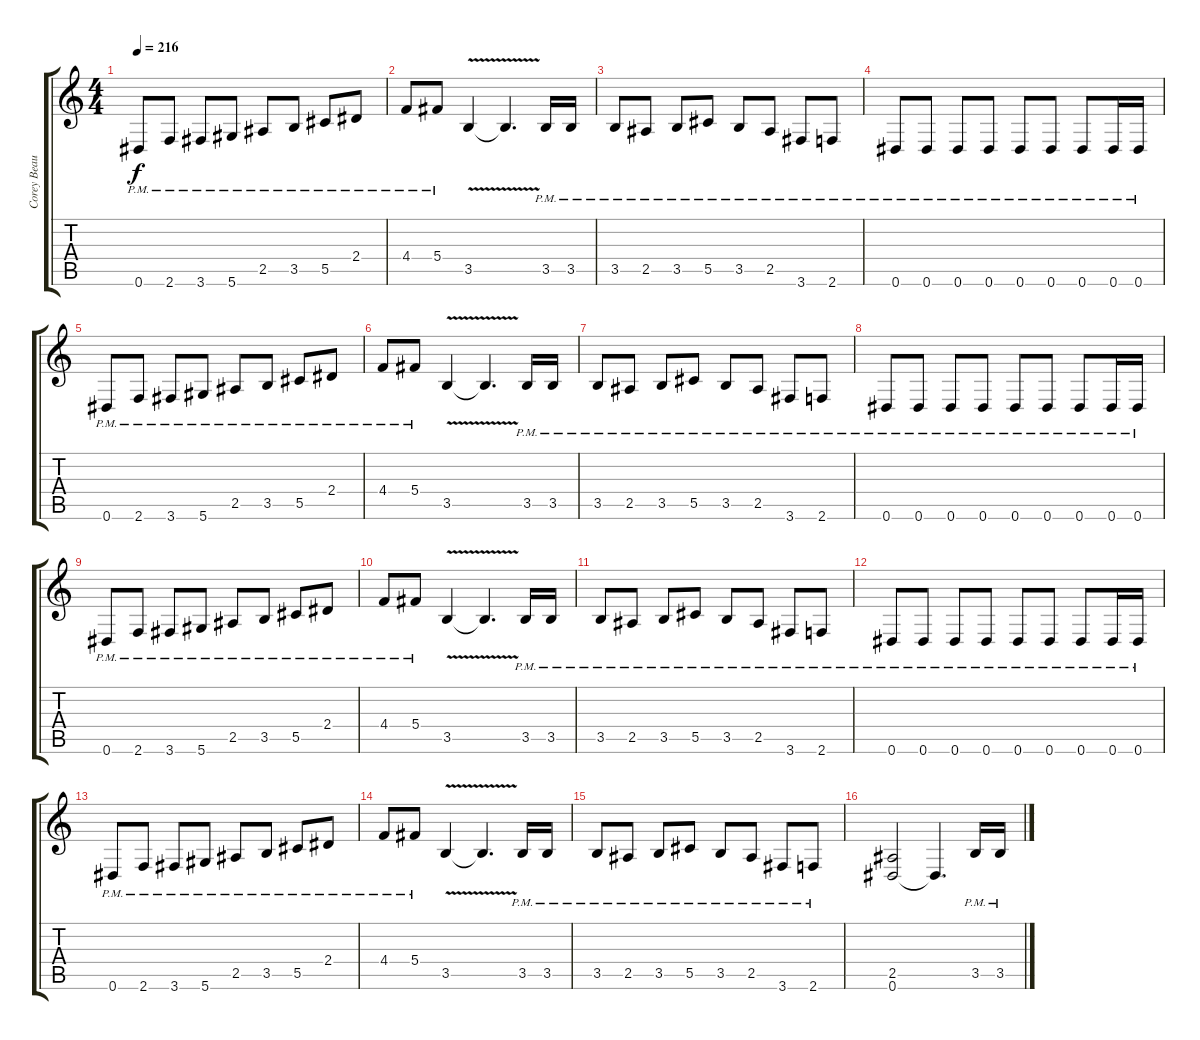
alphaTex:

\track ("Corey Beaulieu (lead guitar)" "Corey Beau") {instrument distortionguitar}
\staff {score tabs}
\tuning (Eb4 Bb3 Gb3 Db3 Ab2 Eb2) {hide}
\ts (4 4)
\tempo 216
\clef g2
\ks c
0.6{pm}.8{dy f} 2.6{pm}.8 3.6{pm}.8 5.6{pm}.8 2.5{pm}.8 3.5{pm}.8 5.5{pm}.8 2.4{pm}.8 |
4.4{pm}.8 5.4{pm}.8 3.5{v}.4 3.5{t}.4{d} 3.5{pm}.16 3.5{pm}.16 |
3.5{pm}.8 2.5{pm}.8 3.5{pm}.8 5.5{pm}.8 3.5{pm}.8 2.5{pm}.8 3.6{pm}.8 2.6{pm}.8 |
0.6{pm}.8 0.6{pm}.8 0.6{pm}.8 0.6{pm}.8 0.6{pm}.8 0.6{pm}.8 0.6{pm}.8 0.6{pm}.16 0.6{pm}.16 |
0.6{pm}.8 2.6{pm}.8 3.6{pm}.8 5.6{pm}.8 2.5{pm}.8 3.5{pm}.8 5.5{pm}.8 2.4{pm}.8 |
4.4{pm}.8 5.4{pm}.8 3.5{v}.4 3.5{t}.4{d} 3.5{pm}.16 3.5{pm}.16 |
3.5{pm}.8 2.5{pm}.8 3.5{pm}.8 5.5{pm}.8 3.5{pm}.8 2.5{pm}.8 3.6{pm}.8 2.6{pm}.8 |
0.6{pm}.8 0.6{pm}.8 0.6{pm}.8 0.6{pm}.8 0.6{pm}.8 0.6{pm}.8 0.6{pm}.8 0.6{pm}.16 0.6{pm}.16 |
0.6{pm}.8 2.6{pm}.8 3.6{pm}.8 5.6{pm}.8 2.5{pm}.8 3.5{pm}.8 5.5{pm}.8 2.4{pm}.8 |
4.4{pm}.8 5.4{pm}.8 3.5{v}.4 3.5{t}.4{d} 3.5{pm}.16 3.5{pm}.16 |
3.5{pm}.8 2.5{pm}.8 3.5{pm}.8 5.5{pm}.8 3.5{pm}.8 2.5{pm}.8 3.6{pm}.8 2.6{pm}.8 |
0.6{pm}.8 0.6{pm}.8 0.6{pm}.8 0.6{pm}.8 0.6{pm}.8 0.6{pm}.8 0.6{pm}.8 0.6{pm}.16 0.6{pm}.16 |
0.6{pm}.8 2.6{pm}.8 3.6{pm}.8 5.6{pm}.8 2.5{pm}.8 3.5{pm}.8 5.5{pm}.8 2.4{pm}.8 |
4.4{pm}.8 5.4{pm}.8 3.5{v}.4 3.5{t}.4{d} 3.5{pm}.16 3.5{pm}.16 |
3.5{pm}.8 2.5{pm}.8 3.5{pm}.8 5.5{pm}.8 3.5{pm}.8 2.5{pm}.8 3.6{pm}.8 2.6{pm}.8 |
(2.5 0.6).2 0.6{t}.4{d} 3.5{pm}.16 3.5{pm}.16
